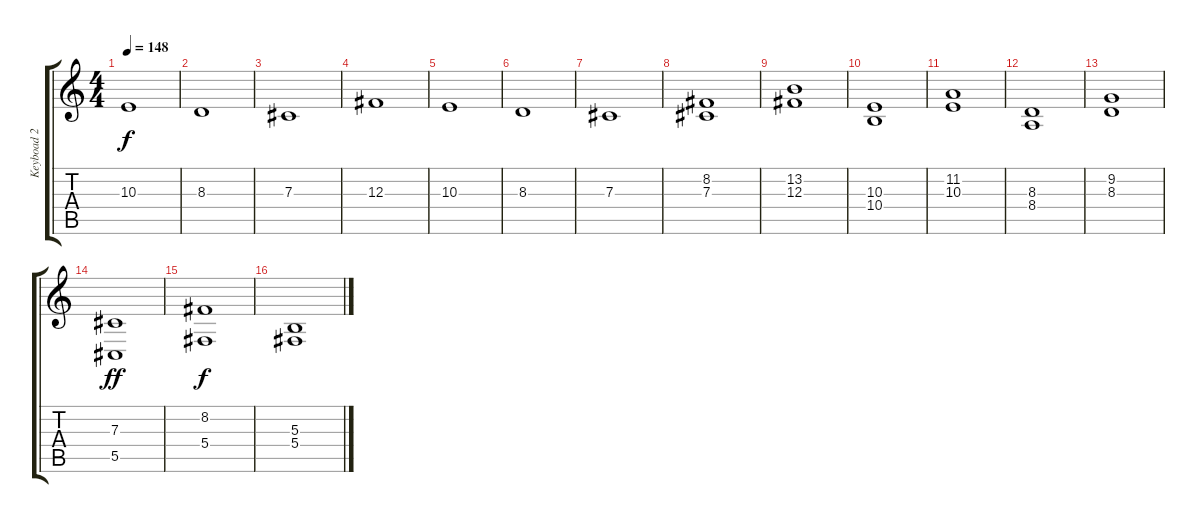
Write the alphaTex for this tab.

\track ("Keyboad 2" "Keyboad 2") {instrument stringensemble1}
\staff {score tabs}
\tuning (Eb4 Bb3 Gb3 Db3 Ab2 Eb2) {hide}
\ts (4 4)
\tempo 148
\clef g2
\ks c
10.3.1{dy f} |
8.3.1 |
7.3.1 |
12.3.1 |
10.3.1 |
8.3.1 |
7.3.1 |
(8.2 7.3).1 |
(13.2 12.3).1 |
(10.3 10.4).1 |
(11.2 10.3).1 |
(8.3 8.4).1 |
(9.2 8.3).1 |
(7.3 5.5).1{dy ff} |
(8.2 5.4).1{dy f} |
(5.3 5.4).1
